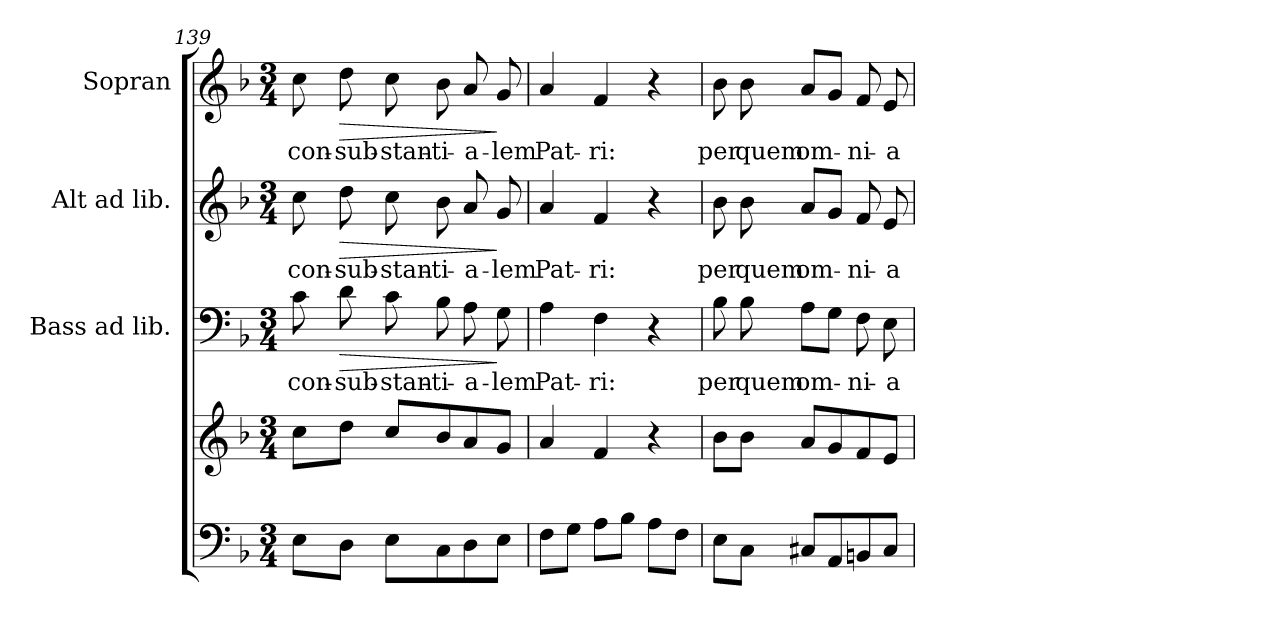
**kern	**kern	**kern	**text	**dynam	**kern	**text	**dynam	**kern	**text	**dynam
*part4	*part4	*part3	*part3	*part3	*part2	*part2	*part2	*part1	*part1	*part1
*staff5	*staff4	*staff3	*staff3	*staff3	*staff2	*staff2	*staff2	*staff1	*staff1	*staff1
*	*	*I"Bass ad lib.	*	*	*I"Alt ad lib.	*	*	*I"Sopran	*	*
*	*	*I'B.	*	*	*I'A.	*	*	*I'S.	*	*
*clefF4	*clefG2	*clefF4	*	*	*clefG2	*	*	*clefG2	*	*
*k[b-]	*k[b-]	*k[b-]	*	*	*k[b-]	*	*	*k[b-]	*	*
*F:	*F:	*F:	*	*	*F:	*	*	*F:	*	*
*M3/4	*M3/4	*M3/4	*	*	*M3/4	*	*	*M3/4	*	*
=139	=139	=139	=139	=139	=139	=139	=139	=139	=139	=139
!	!	!	!LO:LY:b	!	!	!LO:LY:b	!	!	!LO:LY:b	!
8E\L	8cc\L	8c\	con-	.	8cc\	con-	.	8cc\	con-	.
!	!	!	!LO:LY:b	!LO:HP:b	!	!LO:LY:b	!LO:HP:b	!	!LO:LY:b	!LO:HP:b
8D\J	8dd\J	8d\	-sub-	>	8dd\	-sub-	>	8dd\	-sub-	>
!	!	!	!LO:LY:b	!	!	!LO:LY:b	!	!	!LO:LY:b	!
8E\L	8cc/L	8c\	-stan-	.	8cc\	-stan-	.	8cc\	-stan-	.
!	!	!	!LO:LY:b	!	!	!LO:LY:b	!	!	!LO:LY:b	!
8C\	8b-/	8B-\	-ti-	.	8b-\	-ti-	.	8b-\	-ti-	.
!	!	!	!LO:LY:b	!	!	!LO:LY:b	!	!	!LO:LY:b	!
8D\	8a/	8A\	-a-	.	8a/	-a-	.	8a/	-a-	.
!	!	!	!LO:LY:b	!	!	!LO:LY:b	!	!	!LO:LY:b	!
8E\J	8g/J	8G\	-lem	]	8g/	-lem	]	8g/	-lem	]
=140	=140	=140	=140	=140	=140	=140	=140	=140	=140	=140
!	!	!	!LO:LY:b	!	!	!LO:LY:b	!	!	!LO:LY:b	!
8F\L	4a/	4A\	Pat-	.	4a/	Pat-	.	4a/	Pat-	.
8G\J	.	.	.	.	.	.	.	.	.	.
!	!	!	!LO:LY:b	!	!	!LO:LY:b	!	!	!LO:LY:b	!
8A\L	4f/	4F\	-ri:	.	4f/	-ri:	.	4f/	-ri:	.
8B-\J	.	.	.	.	.	.	.	.	.	.
8A\L	4r	4r	.	.	4r	.	.	4r	.	.
8F\J	.	.	.	.	.	.	.	.	.	.
=141	=141	=141	=141	=141	=141	=141	=141	=141	=141	=141
!	!	!	!LO:LY:b	!	!	!LO:LY:b	!	!	!LO:LY:b	!
8E\L	8b-\L	8B-\	per	.	8b-\	per	.	8b-\	per	.
!	!	!	!LO:LY:b	!	!	!LO:LY:b	!	!	!LO:LY:b	!
8C\J	8b-\J	8B-\	quem	.	8b-\	quem	.	8b-\	quem	.
!	!	!	!LO:LY:b	!	!	!LO:LY:b	!	!	!LO:LY:b	!
8C#X/L	8a/L	8A\L	om-	.	8a/L	om-	.	8a/L	om-	.
8AA/	8g/	8G\J	.	.	8g/J	.	.	8g/J	.	.
!	!	!	!LO:LY:b	!	!	!LO:LY:b	!	!	!LO:LY:b	!
8BBn/	8f/	8F\	-ni-	.	8f/	-ni-	.	8f/	-ni-	.
!	!	!	!LO:LY:b	!	!	!LO:LY:b	!	!	!LO:LY:b	!
8C#/J	8e/J	8E\	-a	.	8e/	-a	.	8e/	-a	.
=	=	=	=	=	=	=	=	=	=	=
*-	*-	*-	*-	*-	*-	*-	*-	*-	*-	*-
